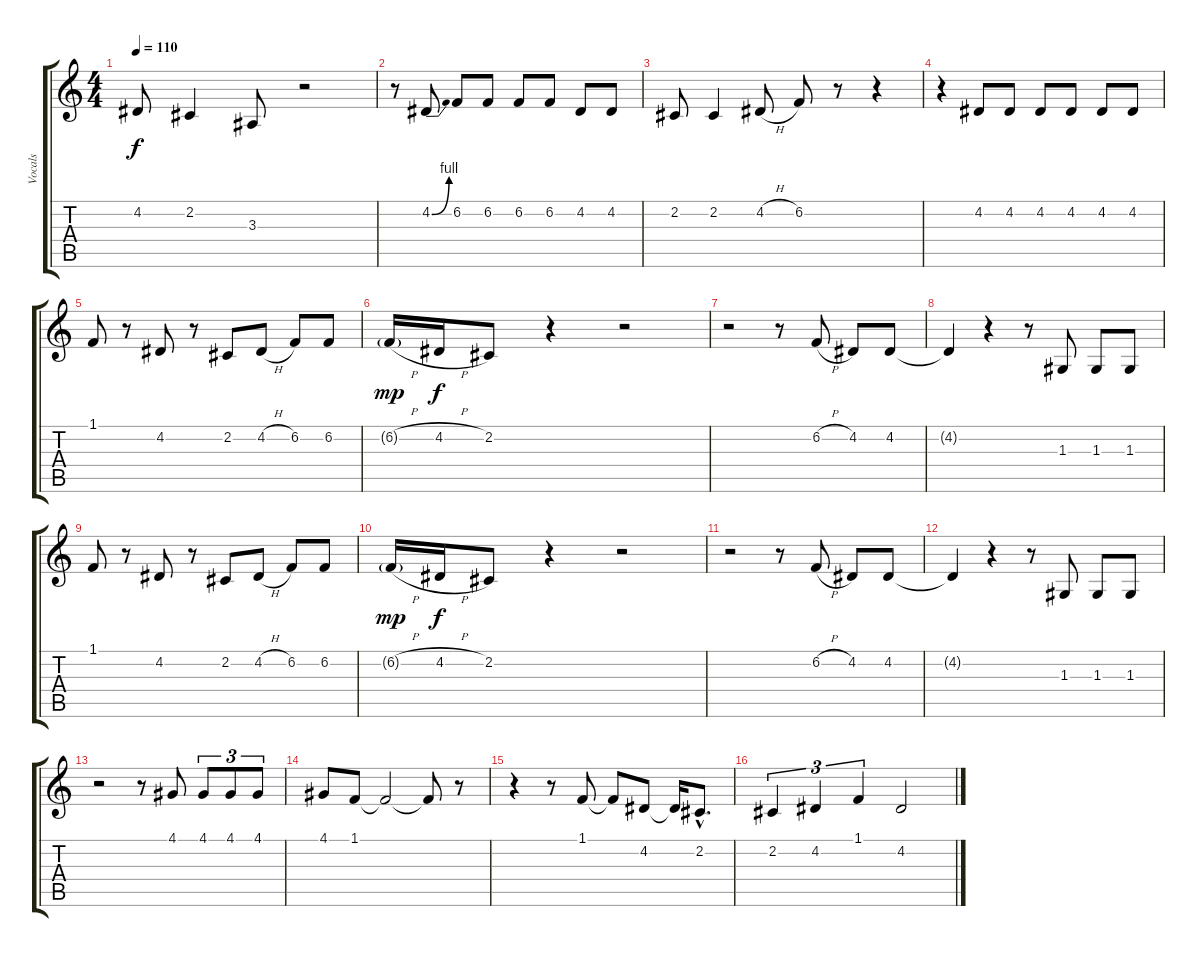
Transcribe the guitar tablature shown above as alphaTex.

\track ("Vocals" "Vocals") {instrument altosax}
\staff {score tabs}
\tuning (E4 B3 G3 D3 A2 E2) {hide}
\ts (4 4)
\tempo 110
\clef g2
\ks c
4.2.8{dy f} 2.2.4 3.3.8 r.2 |
r.8 4.2{be (bend 0 0 60 4)}.8 6.2.8 6.2.8 6.2.8 6.2.8 4.2.8 4.2.8 |
2.2.8 2.2.4 4.2{h}.8 6.2.8 r.8 r.4 |
r.4 4.2.8 4.2.8 4.2.8 4.2.8 4.2.8 4.2.8 |
1.1.8 r.8 4.2.8 r.8 2.2.8 4.2{h}.8 6.2.8 6.2.8 |
6.2{h g}.16{dy mp} 4.2{h}.16{dy f} 2.2.8 r.4 r.2 |
r.2 r.8 6.2{h}.8 4.2.8 4.2.8 |
4.2{t}.4 r.4 r.8 1.3.8 1.3.8 1.3.8 |
1.1.8 r.8 4.2.8 r.8 2.2.8 4.2{h}.8 6.2.8 6.2.8 |
6.2{h g}.16{dy mp} 4.2{h}.16{dy f} 2.2.8 r.4 r.2 |
r.2 r.8 6.2{h}.8 4.2.8 4.2.8 |
4.2{t}.4 r.4 r.8 1.3.8 1.3.8 1.3.8 |
r.2 r.8 4.1.8 4.1.8{tu (3 2)} 4.1.8{tu (3 2)} 4.1.8{tu (3 2)} |
4.1.8 1.1.8 1.1{t}.2 1.1{t}.8 r.8 |
r.4 r.8 1.1.8 1.1{t}.8 4.2.8 4.2{t}.16 2.2{hac}.8{d} |
2.2.4{tu (3 2)} 4.2.4{tu (3 2)} 1.1.4{tu (3 2)} 4.2.2
